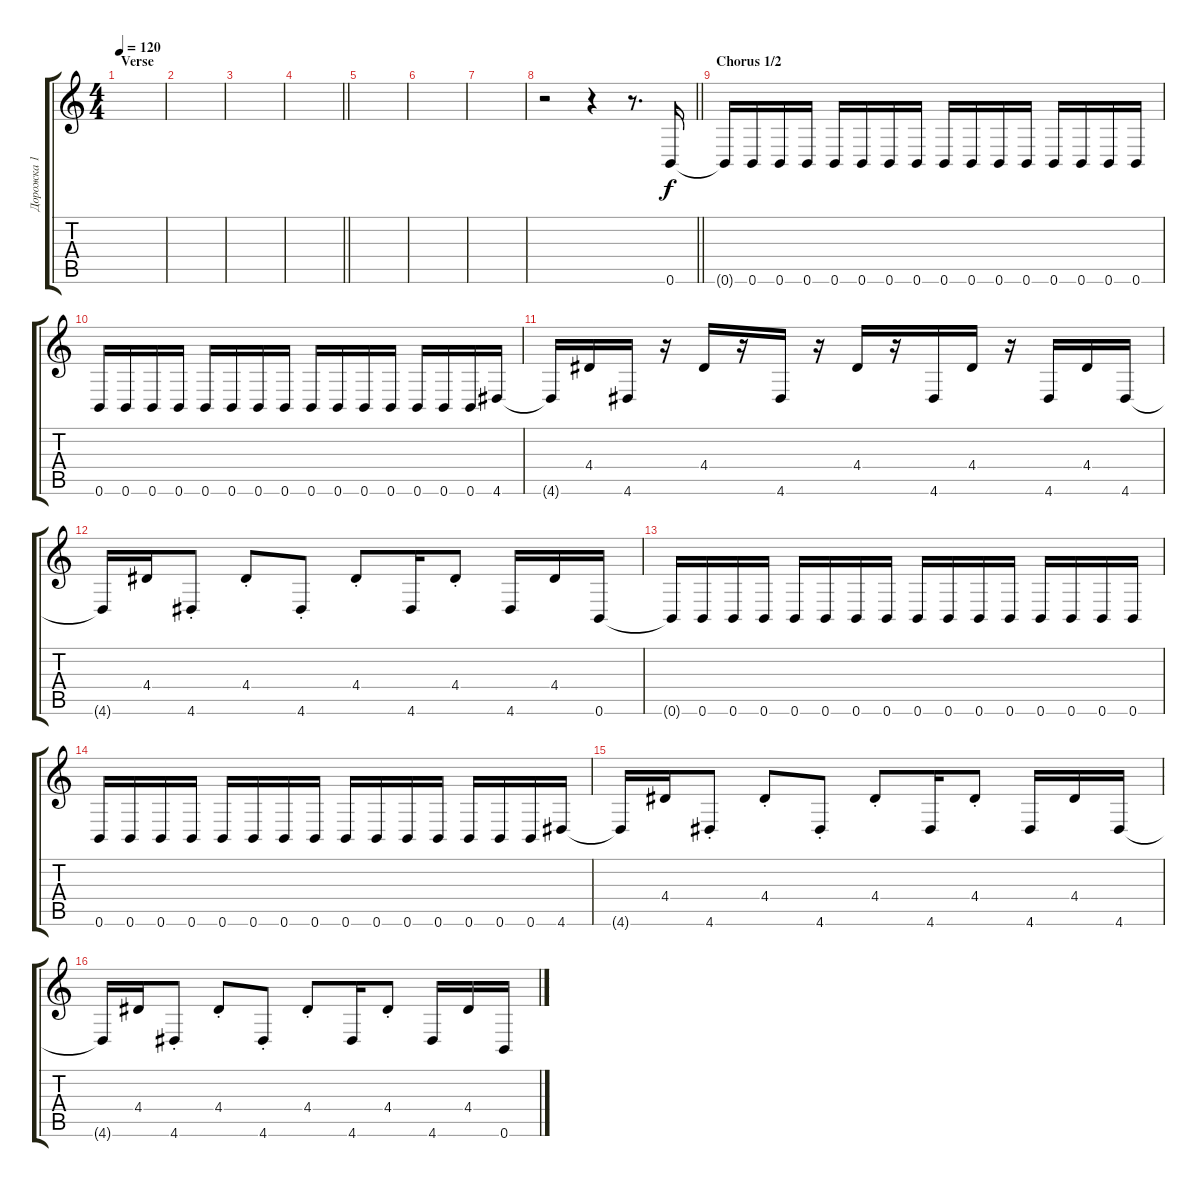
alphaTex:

\track ("Дорожка 1" "Дорожка 1") {instrument distortionguitar}
\staff {score tabs}
\tuning (Db4 Ab3 E3 B2 Gb2 B1) {hide}
\ts (4 4)
\section ("" "Verse")
\tempo 120
\clef g2
\ks c
|
|
|
\barLineRight lightlight
|
|
|
|
\barLineRight lightlight
r.2{volume 16} r.4 r.8{d} 0.6.16 |
\section ("" "Chorus 1/2")
0.6{t}.16 0.6.16 0.6.16 0.6.16 0.6.16 0.6.16 0.6.16 0.6.16 0.6.16 0.6.16 0.6.16 0.6.16 0.6.16 0.6.16 0.6.16 0.6.16 |
0.6.16 0.6.16 0.6.16 0.6.16 0.6.16 0.6.16 0.6.16 0.6.16 0.6.16 0.6.16 0.6.16 0.6.16 0.6.16 0.6.16 0.6.16 4.6.16 |
4.6{t}.16 4.4.16 4.6.16 r.16 4.4.16 r.16 4.6.16 r.16 4.4.16 r.16 4.6.16 4.4.16 r.16 4.6.16 4.4.16 4.6.16 |
4.6{t}.16 4.4.16 4.6{st}.8 4.4{st}.8 4.6{st}.8 4.4{st}.8 4.6.16 4.4{st}.8 4.6.16 4.4.16 0.6.16 |
0.6{t}.16 0.6.16 0.6.16 0.6.16 0.6.16 0.6.16 0.6.16 0.6.16 0.6.16 0.6.16 0.6.16 0.6.16 0.6.16 0.6.16 0.6.16 0.6.16 |
0.6.16 0.6.16 0.6.16 0.6.16 0.6.16 0.6.16 0.6.16 0.6.16 0.6.16 0.6.16 0.6.16 0.6.16 0.6.16 0.6.16 0.6.16 4.6.16 |
4.6{t}.16 4.4.16 4.6{st}.8 4.4{st}.8 4.6{st}.8 4.4{st}.8 4.6.16 4.4{st}.8 4.6.16 4.4.16 4.6.16 |
4.6{t}.16 4.4.16 4.6{st}.8 4.4{st}.8 4.6{st}.8 4.4{st}.8 4.6.16 4.4{st}.8 4.6.16 4.4.16 0.6.16
